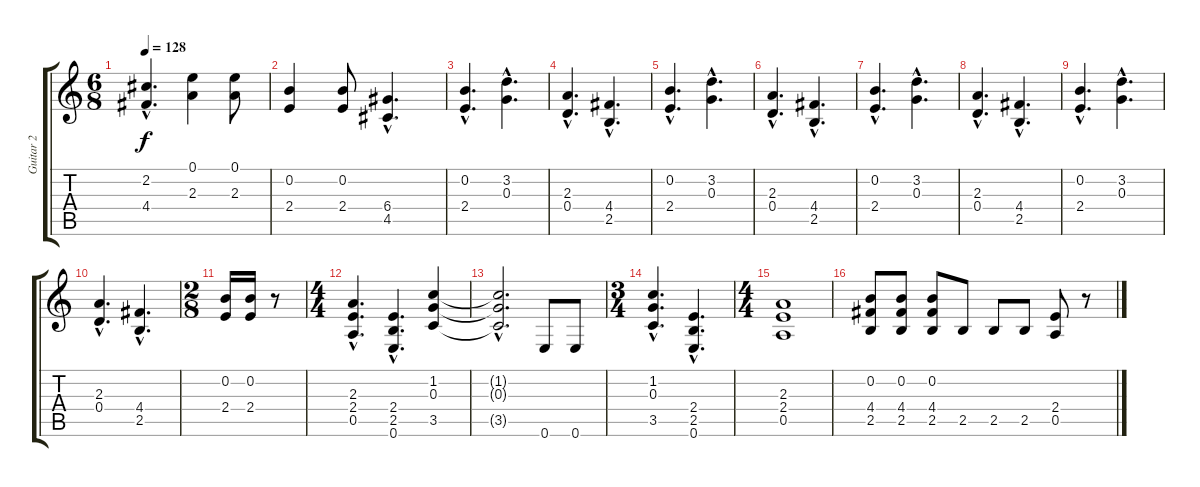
\track ("Guitar 2" "Guitar 2") {instrument electricguitarclean}
\staff {score tabs}
\tuning (E4 B3 G3 D3 A2 E2) {hide}
\ts (6 8)
\tempo 128
\clef g2
\ks c
(2.2{hac} 4.4{hac}).4{d dy f} (0.1 2.3).4 (0.1 2.3).8 |
(0.2 2.4).4 (0.2 2.4).8 (6.4{hac} 4.5{hac}).4{d} |
(0.2{hac} 2.4{hac}).4{d} (3.2{hac} 0.3{hac}).4{d} |
(2.3{hac} 0.4{hac}).4{d} (4.4{hac} 2.5{hac}).4{d} |
(0.2{hac} 2.4{hac}).4{d} (3.2{hac} 0.3{hac}).4{d} |
(2.3{hac} 0.4{hac}).4{d} (4.4{hac} 2.5{hac}).4{d} |
(0.2{hac} 2.4{hac}).4{d} (3.2{hac} 0.3{hac}).4{d} |
(2.3{hac} 0.4{hac}).4{d} (4.4{hac} 2.5{hac}).4{d} |
(0.2{hac} 2.4{hac}).4{d} (3.2{hac} 0.3{hac}).4{d} |
(2.3{hac} 0.4{hac}).4{d} (4.4{hac} 2.5{hac}).4{d} |
\ts (2 8)
(0.2 2.4).16 (0.2 2.4).16 r.8 |
\ts (4 4)
(2.3{hac} 2.4{hac} 0.5{hac}).4{d} (2.4{hac} 2.5{hac} 0.6{hac}).4{d} (1.2 0.3 3.5).4 |
(1.2{hac t} 0.3{hac t} 3.5{hac t}).2{d} 0.6.8 0.6.8 |
\ts (3 4)
(1.2{hac} 0.3{hac} 3.5{hac}).4{d} (2.4{hac} 2.5{hac} 0.6{hac}).4{d} |
\ts (4 4)
(2.3 2.4 0.5).1 |
(0.2 4.4 2.5).8 (0.2 4.4 2.5).8 (0.2 4.4 2.5).8 2.5.8 2.5.8 2.5.8 (2.4 0.5).8 r.8
